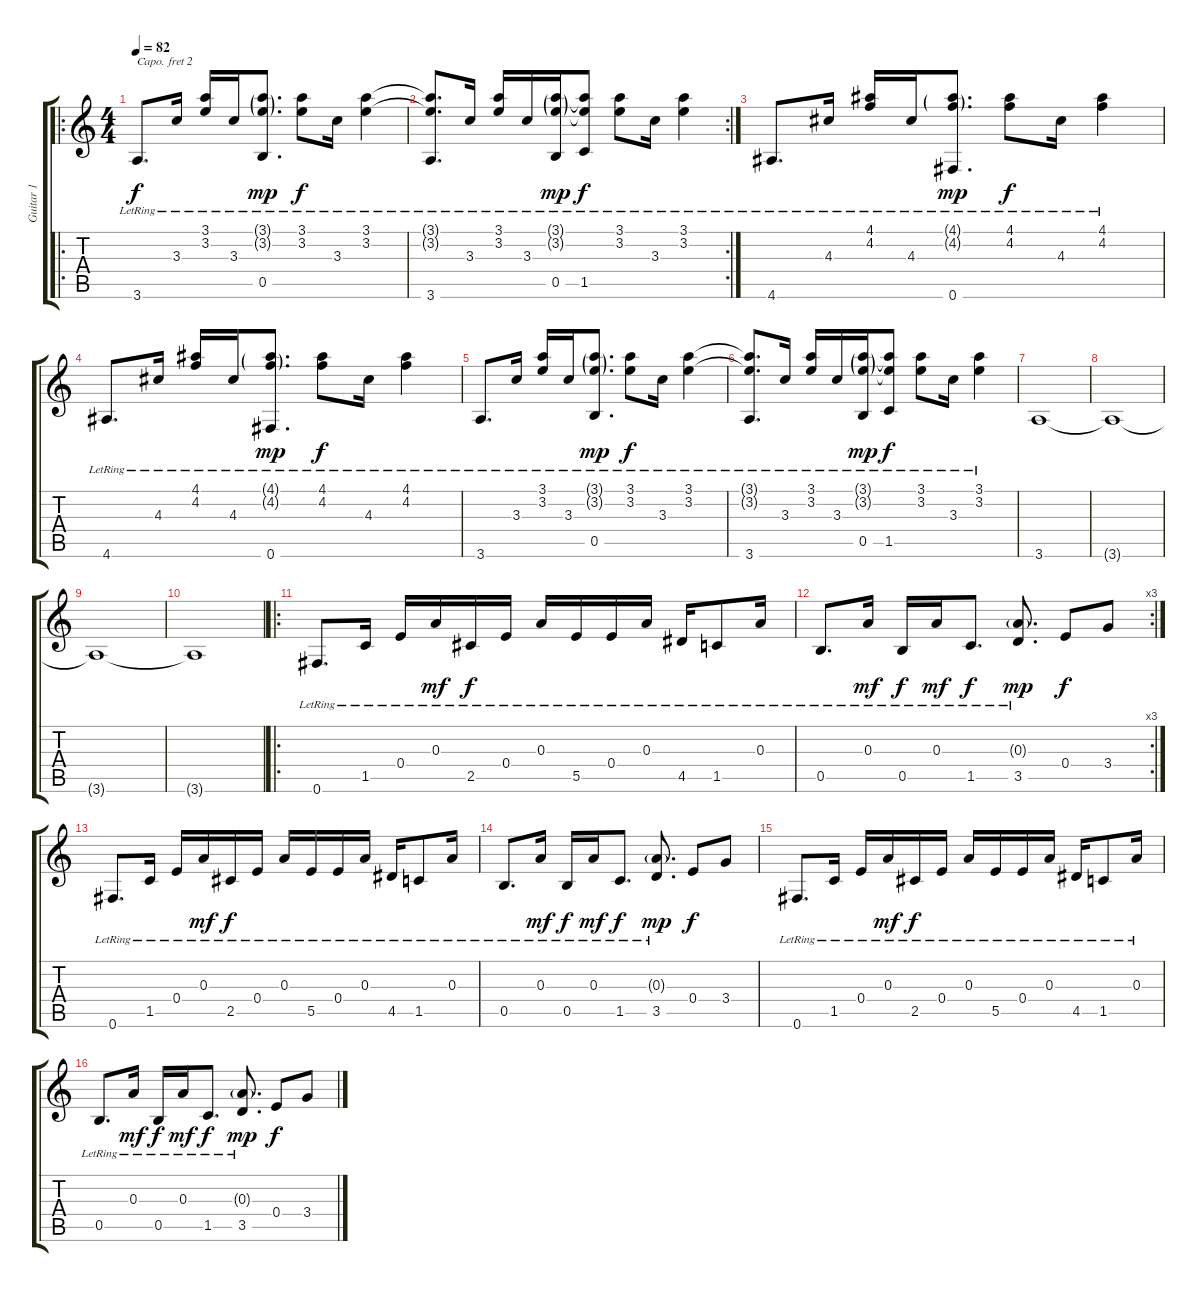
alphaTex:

\track ("Guitar 1" "Guitar 1") {instrument electricguitarclean}
\staff {score tabs}
\capo 2
\tuning (E4 B3 G3 D3 A2 E2) {hide}
\ro
\ts (4 4)
\tempo 82
\clef g2
\ks c
3.6{lr}.8{d dy f} 3.3{lr}.16 (3.1{lr} 3.2{lr}).16 3.3{lr}.16 (3.1{g lr} 3.2{g lr} 0.5{lr}).8{d dy mp} (3.1{lr} 3.2{lr}).8{dy f} 3.3{lr}.16 (3.1{lr} 3.2{lr}).4 |
\rc 2
(3.1{t} 3.2{t} 3.6{lr}).8{d} 3.3{lr}.16 (3.1{lr} 3.2{lr}).16 3.3{lr}.16 (3.1{g lr} 3.2{g lr} 0.5{lr}).16{dy mp} (3.1{t} 3.2{t} 1.5{lr}).8{dy f} (3.1{lr} 3.2{lr}).8 3.3{lr}.16 (3.1{lr} 3.2{lr}).4 |
4.6{lr}.8{d} 4.3{lr}.16 (4.1{lr} 4.2{lr}).16 4.3{lr}.16 (4.1{g lr} 4.2{g lr} 0.6{lr}).8{d dy mp} (4.1{lr} 4.2{lr}).8{dy f} 4.3{lr}.16 (4.1{lr} 4.2{lr}).4 |
4.6{lr}.8{d} 4.3{lr}.16 (4.1{lr} 4.2{lr}).16 4.3{lr}.16 (4.1{g lr} 4.2{g lr} 0.6{lr}).8{d dy mp} (4.1{lr} 4.2{lr}).8{dy f} 4.3{lr}.16 (4.1{lr} 4.2{lr}).4 |
3.6{lr}.8{d} 3.3{lr}.16 (3.1{lr} 3.2{lr}).16 3.3{lr}.16 (3.1{g lr} 3.2{g lr} 0.5{lr}).8{d dy mp} (3.1{lr} 3.2{lr}).8{dy f} 3.3{lr}.16 (3.1{lr} 3.2{lr}).4 |
(3.1{t} 3.2{t} 3.6{lr}).8{d} 3.3{lr}.16 (3.1{lr} 3.2{lr}).16 3.3{lr}.16 (3.1{g lr} 3.2{g lr} 0.5{lr}).16{dy mp} (3.1{t} 3.2{t} 1.5{lr}).8{dy f} (3.1{lr} 3.2{lr}).8 3.3{lr}.16 (3.1{lr} 3.2{lr}).4 |
3.6.1 |
3.6{t}.1 |
3.6{t}.1 |
3.6{t}.1 |
\ro
0.6{lr}.8{d} 1.5{lr}.16 0.4{lr}.16 0.3{lr}.16{dy mf} 2.5{lr}.16{dy f} 0.4{lr}.16 0.3{lr}.16 5.5{lr}.16 0.4{lr}.16 0.3{lr}.16 4.5{lr}.16 1.5{lr}.8 0.3{lr}.16 |
\rc 3
0.5{lr}.8{d} 0.3{lr}.16{dy mf} 0.5{lr}.16{dy f} 0.3{lr}.16{dy mf} 1.5{lr}.8{d dy f} (0.3{g lr} 3.5{lr}).8{d dy mp} 0.4.8{dy f} 3.4.8 |
0.6{lr}.8{d} 1.5{lr}.16 0.4{lr}.16 0.3{lr}.16{dy mf} 2.5{lr}.16{dy f} 0.4{lr}.16 0.3{lr}.16 5.5{lr}.16 0.4{lr}.16 0.3{lr}.16 4.5{lr}.16 1.5{lr}.8 0.3{lr}.16 |
0.5{lr}.8{d} 0.3{lr}.16{dy mf} 0.5{lr}.16{dy f} 0.3{lr}.16{dy mf} 1.5{lr}.8{d dy f} (0.3{g lr} 3.5{lr}).8{d dy mp} 0.4.8{dy f} 3.4.8 |
0.6{lr}.8{d} 1.5{lr}.16 0.4{lr}.16 0.3{lr}.16{dy mf} 2.5{lr}.16{dy f} 0.4{lr}.16 0.3{lr}.16 5.5{lr}.16 0.4{lr}.16 0.3{lr}.16 4.5{lr}.16 1.5{lr}.8 0.3{lr}.16 |
0.5{lr}.8{d} 0.3{lr}.16{dy mf} 0.5{lr}.16{dy f} 0.3{lr}.16{dy mf} 1.5{lr}.8{d dy f} (0.3{g lr} 3.5{lr}).8{d dy mp} 0.4.8{dy f} 3.4.8
